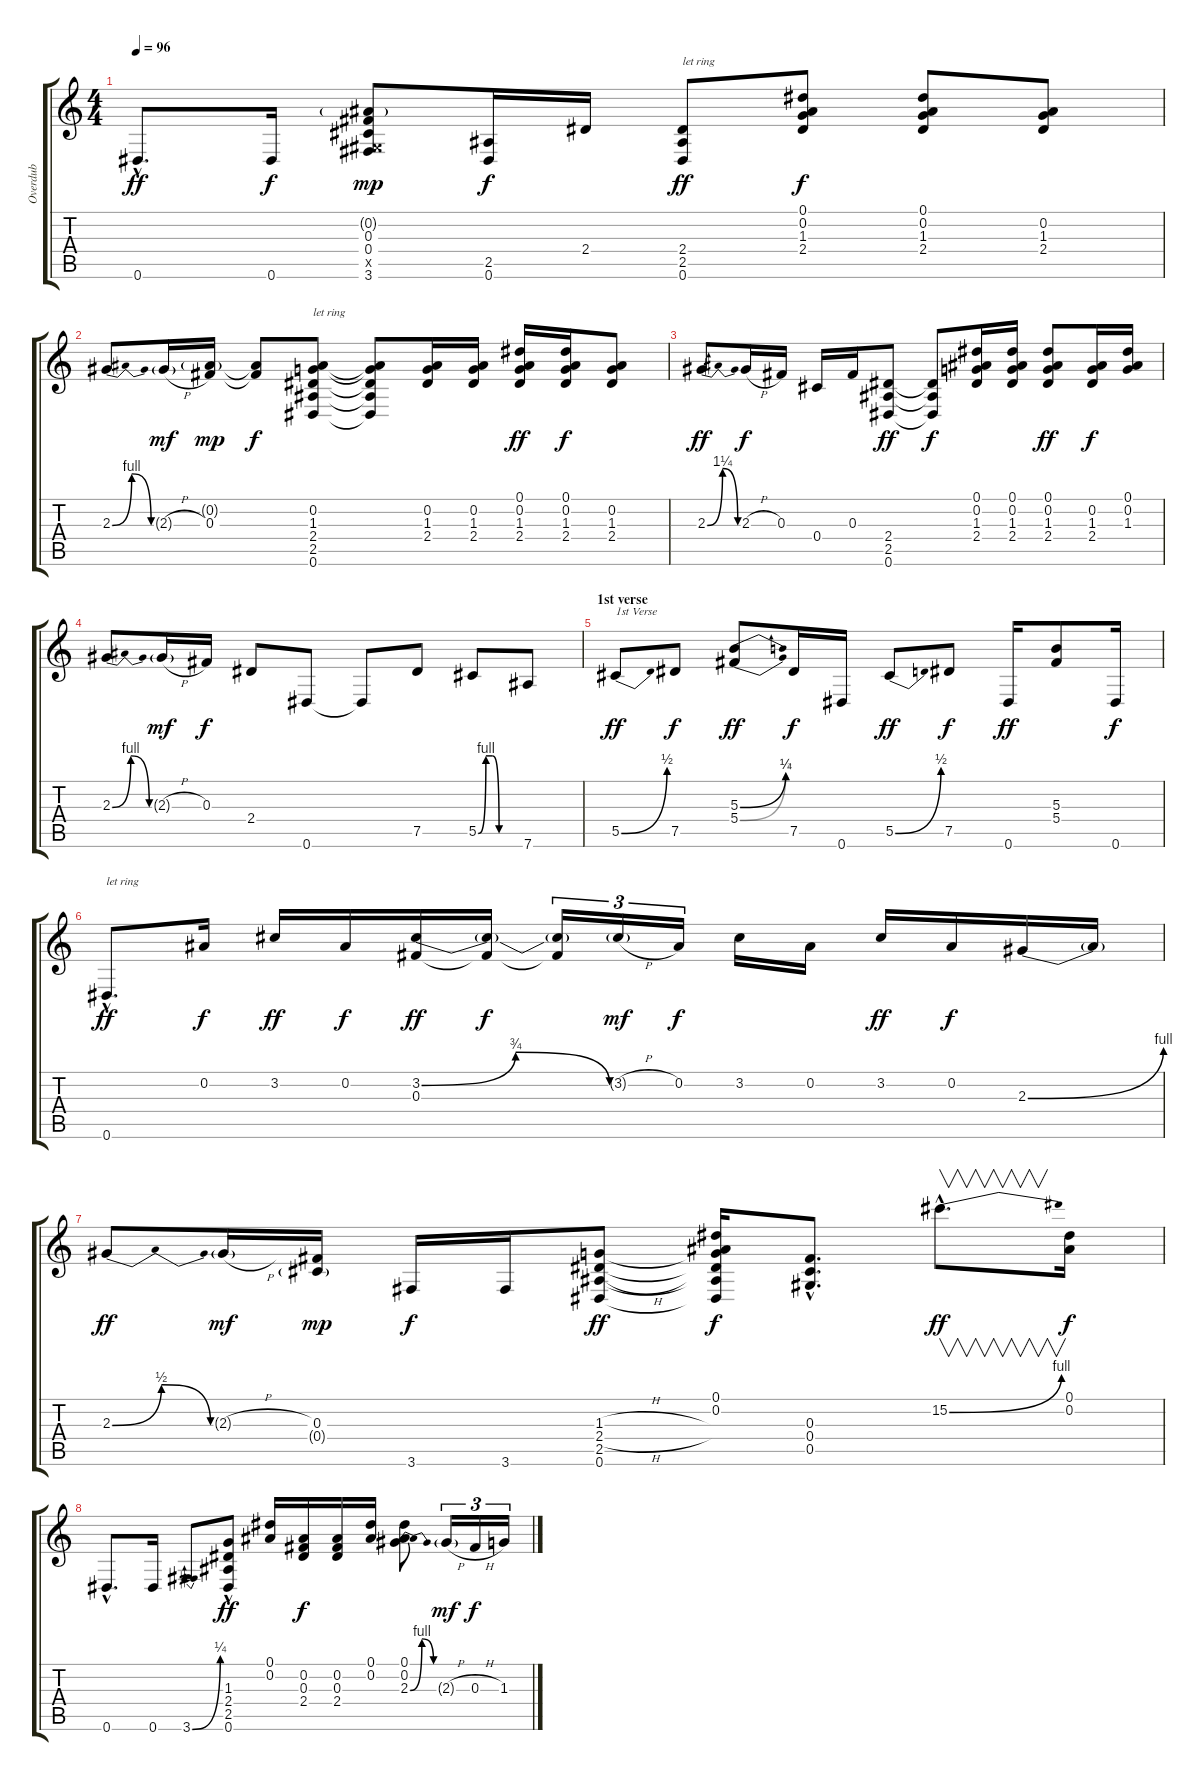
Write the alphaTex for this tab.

\track ("Overdub" "Overdub") {instrument fretlessbass}
\staff {score tabs}
\tuning (Eb4 Bb3 Gb3 Db3 Ab2 Eb2) {hide}
\ts (4 4)
\tempo 96
\clef g2
\ks c
0.6{hac}.8{d dy ff} 0.6.16{dy f} (0.2{g} 0.3 0.4 0.5{x} 3.6).8{dy mp} (2.5 0.6).16{dy f} 2.4.16 (2.4 2.5 0.6).8{txt "let ring" dy ff} (0.1 0.2 1.3 2.4).8{dy f} (0.1 0.2 1.3 2.4).8 (0.2 1.3 2.4).8 |
2.3{be (bendrelease 0 0 15 4 30 4 60 0)}.8 2.3{h g}.16{dy mf} (0.2{g} 0.3).16{dy mp} (0.2{t} 0.3{t}).8{dy f} (0.2 1.3 2.4 2.5 0.6).8{txt "let ring"} (0.2{t} 1.3{t} 2.4{t} 2.5{t} 0.6{t}).8 (0.2 1.3 2.4).16 (0.2 1.3 2.4).16 (0.1 0.2 1.3 2.4).16{dy ff} (0.1 0.2 1.3 2.4).16{dy f} (0.2 1.3 2.4).8 |
2.3{be (bendrelease 0 0 15 5 30 5 60 0)}.8{dy ff} 2.3{h}.16{dy f} 0.3.16 0.4.16 0.3.16 (2.4 2.5 0.6).8{dy ff} (2.4{t} 2.5{t} 0.6{t}).8{dy f} (0.1 0.2 1.3 2.4).16 (0.1 0.2 1.3 2.4).16 (0.1 0.2 1.3 2.4).8{dy ff} (0.2 1.3 2.4).16{dy f} (0.1 0.2 1.3).16 |
2.3{be (bendrelease 0 0 15 4 30 4 60 0)}.8 2.3{h g}.16{dy mf} 0.3.16{dy f} 2.4.8 0.6.8 0.6{t}.8 7.5.8 5.5{be (custom 0 0 11 4 20 4 30 0 60 0)}.8 7.6.8 |
\section ("" "1st verse")
5.5{be (bend 0 0 60 2)}.8{txt "1st Verse" dy ff} 7.5.8{dy f} (5.3{be (bend 0 0 60 1)} 5.4{be (bend 0 0 60 2)}).8{dy ff} 7.5.16{dy f} 0.6.16 5.5{be (bend 0 0 60 2)}.8{dy ff} 7.5.8{dy f} 0.6.16{dy ff} (5.3 5.4).8 0.6.16{dy f} |
0.6{hac}.8{d txt "let ring" dy ff} 0.2.16{dy f} 3.2.16{dy ff} 0.2.16{dy f} (3.2{be (bendrelease 0 0 15 3 30 3 60 0)} 0.3).16{dy ff} (3.2{t} 0.3{t}).16{dy f} (3.2{t} 0.3{t}).16{tu (3 2)} 3.2{h g}.16{tu (3 2) dy mf} 0.2.16{tu (3 2) dy f} 3.2.16 0.2.16 3.2.16{dy ff} 0.2.16{dy f} 2.3{be (bend 0 0 60 4)}.16 2.3{t}.16 |
2.3{be (bendrelease 0 0 10 2 20 2 60 0)}.8{dy ff} 2.3{h g}.16{dy mf} (0.3 0.4{g}).16{dy mp} 3.6.16{dy f} 3.6.16 (1.3{h} 2.4{h} 2.5{h} 0.6).8{dy ff} (0.1 0.2 1.3{t} 2.4{t} 2.5{t} 0.6{t}).16{dy f} (0.3{hac} 0.4{hac} 0.5{hac}).8{d} 15.2{be (bend 0 0 60 4) hac}.8{v d dy ff} (0.1 0.2).16{dy f} |
0.6{hac}.8{d} 0.6.16 3.6{be (bend 0 0 60 1)}.8 (1.3 2.4 2.5{hac} 0.6{hac}).8{dy ff} (0.1 0.2).16 (0.2 0.3 2.4).16{dy f} (0.2 0.3 2.4).16 (0.1 0.2).16 (0.1 0.2 2.3{be (bendrelease 0 0 15 4 30 4 60 0)}).8 2.3{h g}.16{tu (3 2) dy mf} 0.3{h}.16{tu (3 2) dy f} 1.3.16{tu (3 2)}
